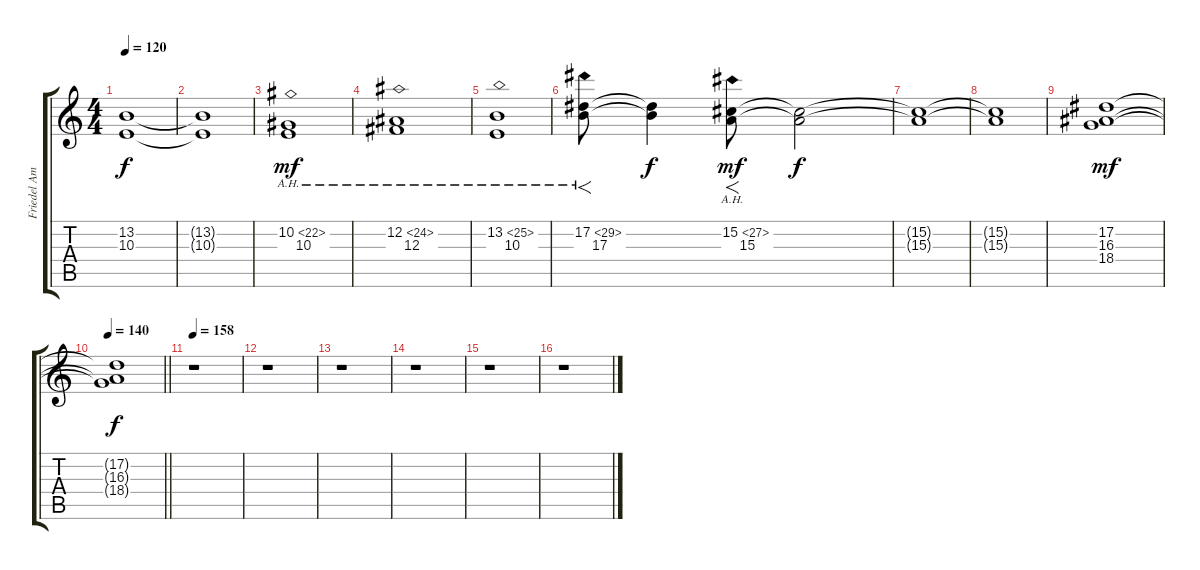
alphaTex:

\track ("Friedel Amon" "Friedel Am") {instrument synthstrings1}
\staff {score tabs}
\tuning (Eb4 Bb3 Gb3 Db3 Ab2 Eb2) {hide}
\ts (4 4)
\tempo 120
\clef g2
\ks c
(13.2{t} 10.3{t}).1{dy f} |
(13.2{t} 10.3{t}).1{volume 5} |
(10.2{ah 12} 10.3).1{dy mf volume 9} |
(12.2{ah 12} 12.3).1 |
(13.2{ah 12} 10.3).1 |
(17.2{ah 12} 17.3).8{f} (17.2{t} 17.3{t}).4{dy f} (15.2{ah 12} 15.3).8{f dy mf} (15.2{t} 15.3{t}).2{dy f} |
(15.2{t} 15.3{t}).1 |
(15.2{t} 15.3{t}).1 |
(17.2 16.3 18.4).1{dy mf} |
\tempo 140
\barLineRight lightlight
(17.2{t} 16.3{t} 18.4{t}).1{dy f} |
\section ("" "")
\tempo 158
r.1 |
r.1 |
r.1 |
r.1 |
r.1 |
r.1
